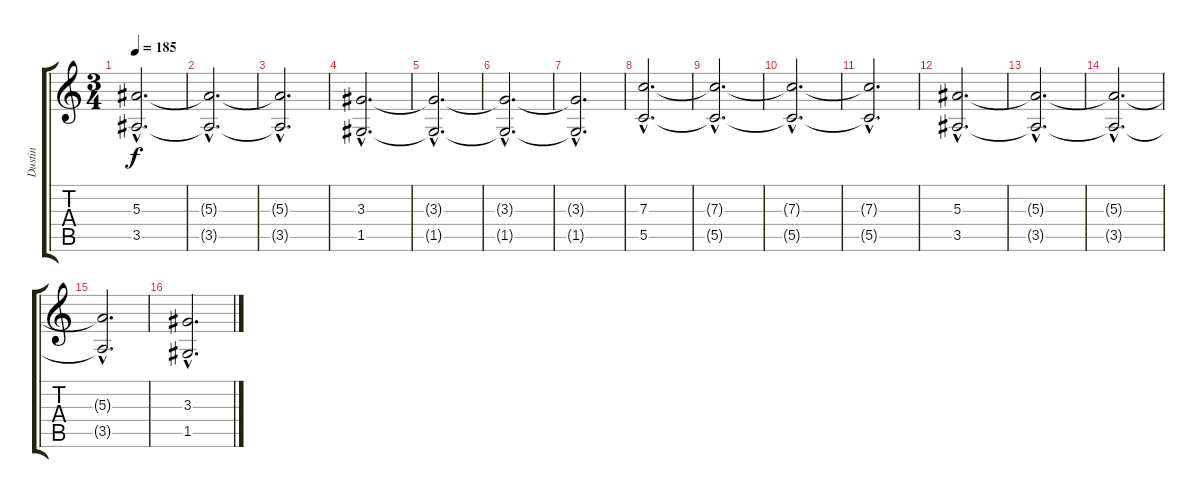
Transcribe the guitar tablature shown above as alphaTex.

\track ("Dustin" "Dustin") {instrument overdrivenguitar}
\staff {score tabs}
\tuning (D4 A3 F3 C3 G2 C2) {hide}
\ts (3 4)
\tempo 185
\clef g2
\ks c
(5.3{hac t} 3.5{hac t}).2{d dy f} |
(5.3{hac t} 3.5{hac t}).2{d} |
(5.3{hac t} 3.5{hac t}).2{d} |
(3.3{hac} 1.5{hac}).2{d} |
(3.3{hac t} 1.5{hac t}).2{d} |
(3.3{hac t} 1.5{hac t}).2{d} |
(3.3{hac t} 1.5{hac t}).2{d} |
(7.3{hac} 5.5{hac}).2{d} |
(7.3{hac t} 5.5{hac t}).2{d} |
(7.3{hac t} 5.5{hac t}).2{d} |
(7.3{hac t} 5.5{hac t}).2{d} |
(5.3{hac} 3.5{hac}).2{d} |
(5.3{hac t} 3.5{hac t}).2{d} |
(5.3{hac t} 3.5{hac t}).2{d} |
(5.3{hac t} 3.5{hac t}).2{d} |
(3.3{hac} 1.5{hac}).2{d}
